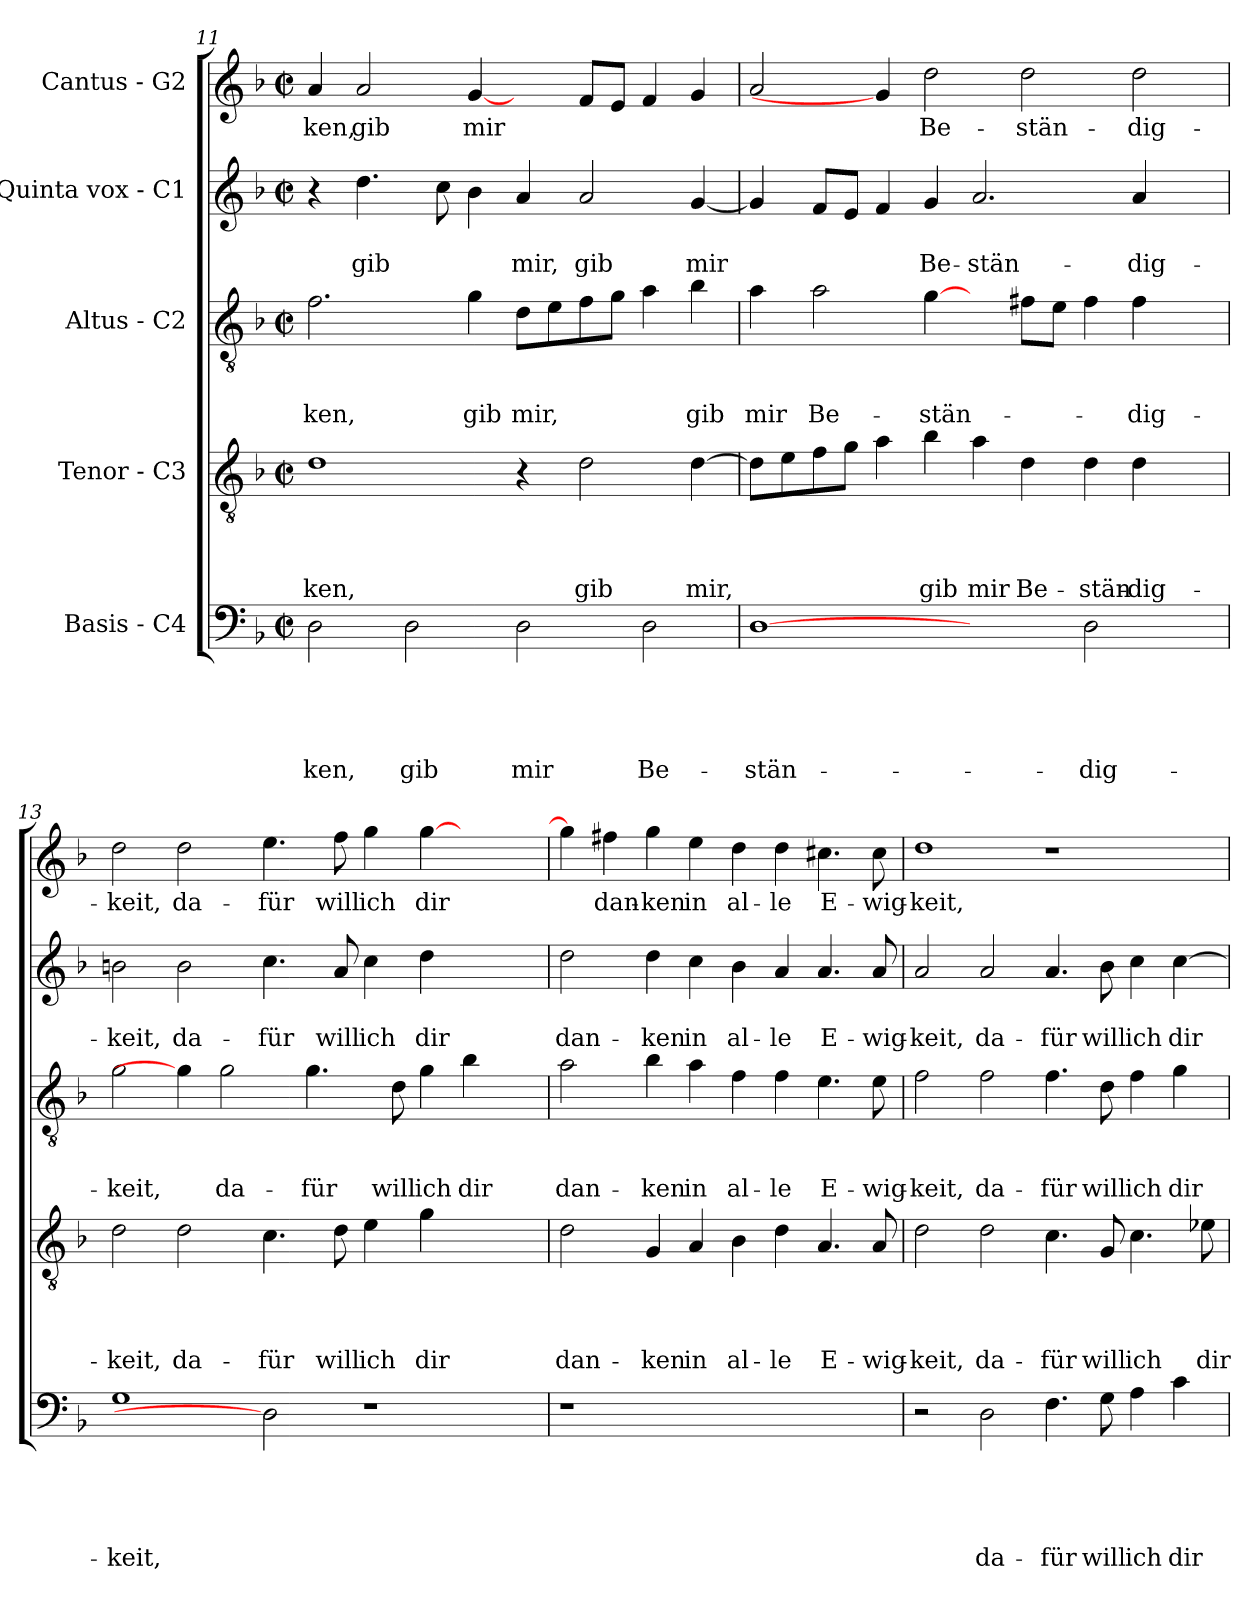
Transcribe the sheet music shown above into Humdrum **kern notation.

**kern	**text	**text	**text	**text	**text	**kern	**text	**text	**text	**text	**kern	**text	**text	**text	**kern	**text	**text	**kern	**text
*part5	*part5	*part5	*part5	*part5	*part5	*part4	*part4	*part4	*part4	*part4	*part3	*part3	*part3	*part3	*part2	*part2	*part2	*part1	*part1
*staff5	*staff5	*staff5	*staff5	*staff5	*staff5	*staff4	*staff4	*staff4	*staff4	*staff4	*staff3	*staff3	*staff3	*staff3	*staff2	*staff2	*staff2	*staff1	*staff1
*I"Basis - C4	*	*	*	*	*	*I"Tenor - C3	*	*	*	*	*I"Altus - C2	*	*	*	*I"Quinta vox - C1	*	*	*I"Cantus - G2	*
!!LO:LB:g=z
*clefF4	*	*	*	*	*	*clefGv2	*	*	*	*	*clefGv2	*	*	*	*clefG2	*	*	*clefG2	*
*k[b-]	*	*	*	*	*	*k[b-]	*	*	*	*	*k[b-]	*	*	*	*k[b-]	*	*	*k[b-]	*
*F:	*	*	*	*	*	*F:	*	*	*	*	*F:	*	*	*	*F:	*	*	*F:	*
*M2/2	*	*	*	*	*	*M2/2	*	*	*	*	*M2/2	*	*	*	*M2/2	*	*	*M2/2	*
*met(c|)	*	*	*	*	*	*met(c|)	*	*	*	*	*met(c|)	*	*	*	*met(c|)	*	*	*met(c|)	*
=11	=11	=11	=11	=11	=11	=11	=11	=11	=11	=11	=11	=11	=11	=11	=11	=11	=11	=11	=11
!	!	!	!	!	!LO:LY:b	!	!	!	!	!LO:LY:b	!	!	!	!LO:LY:b	!	!	!	!	!LO:LY:b
2D\	.	.	.	.	-ken,	1d	.	.	.	-ken,	2.f\	.	.	-ken,	4r	.	.	4a/	-ken,
!	!	!	!	!	!	!	!	!	!	!	!	!	!	!	!	!	!LO:LY:b	!	!LO:LY:b
.	.	.	.	.	.	.	.	.	.	.	.	.	.	.	4.dd\	.	gib	2a/	gib
!	!	!	!	!	!LO:LY:b	!	!	!	!	!	!	!	!	!	!	!	!	!	!
2D\	.	.	.	.	gib	.	.	.	.	.	.	.	.	.	.	.	.	.	.
.	.	.	.	.	.	.	.	.	.	.	.	.	.	.	8cc\	.	.	.	.
!	!	!	!	!	!	!	!	!	!	!	!	!	!	!LO:LY:b	!	!	!	!	!LO:LY:b
.	.	.	.	.	.	.	.	.	.	.	4g\	.	.	gib	4b-\	.	.	[4g/	mir
!	!	!	!	!	!LO:LY:b	!	!	!	!	!	!	!	!	!LO:LY:b	!	!	!LO:LY:b	!	!
2D\	.	.	.	.	mir	4r	.	.	.	.	8d\L	.	.	mir,	4a/	.	mir,	4ryy	.
.	.	.	.	.	.	.	.	.	.	.	8e\	.	.	.	.	.	.	.	.
!	!	!	!	!	!	!	!	!	!	!LO:LY:b	!	!	!	!	!	!	!LO:LY:b	!	!
.	.	.	.	.	.	2d\	.	.	.	gib	8f\	.	.	.	2a/	.	gib	8f/L	.
.	.	.	.	.	.	.	.	.	.	.	8g\J	.	.	.	.	.	.	8e/J	.
!	!	!	!	!	!LO:LY:b	!	!	!	!	!	!	!	!	!	!	!	!	!	!
2D\	.	.	.	.	Be-	.	.	.	.	.	4a\	.	.	.	.	.	.	4f/	.
!	!	!	!	!	!	!	!	!	!	!LO:LY:b	!	!	!	!LO:LY:b	!	!	!LO:LY:b	!	!
.	.	.	.	.	.	[4d\	.	.	.	mir,	4b-\	.	.	gib	[4g/	.	mir	4g/	.
=12	=12	=12	=12	=12	=12	=12	=12	=12	=12	=12	=12	=12	=12	=12	=12	=12	=12	=12	=12
!	!	!	!	!	!LO:LY:b	!	!	!	!	!	!	!	!	!LO:LY:b	!	!	!	!	!
[1D	.	.	.	.	-stän-	8d\L]	.	.	.	.	4a\	.	.	mir	4g/]	.	.	2a/	.
.	.	.	.	.	.	8e\	.	.	.	.	.	.	.	.	.	.	.	.	.
!	!	!	!	!	!	!	!	!	!	!	!	!	!	!LO:LY:b	!	!	!	!	!
.	.	.	.	.	.	8f\	.	.	.	.	2a\	.	.	Be-	8f/L	.	.	.	.
.	.	.	.	.	.	8g\J	.	.	.	.	.	.	.	.	8e/J	.	.	.	.
.	.	.	.	.	.	4a\	.	.	.	.	.	.	.	.	4f/	.	.	4g/]	.
!	!	!	!	!	!	!	!	!	!	!LO:LY:b	!	!	!	!LO:LY:b	!	!	!LO:LY:b	!	!LO:LY:b
.	.	.	.	.	.	4b-\	.	.	.	gib	[4g\	.	.	-stän-	4g/	.	Be-	2dd\	Be-
!	!	!	!	!	!	!	!	!	!	!LO:LY:b	!	!	!	!	!	!	!LO:LY:b	!	!
2ryy	.	.	.	.	.	4a\	.	.	.	mir	4ryy	.	.	.	2.a/	.	-stän-	.	.
!	!	!	!	!	!	!	!	!	!	!LO:LY:b	!	!	!	!	!	!	!	!	!LO:LY:b
.	.	.	.	.	.	4d\	.	.	.	Be-	8f#X\L	.	.	.	.	.	.	2dd\	-stän-
.	.	.	.	.	.	.	.	.	.	.	8e\J	.	.	.	.	.	.	.	.
!	!	!	!	!	!LO:LY:b	!	!	!	!	!LO:LY:b	!	!	!	!	!	!	!	!	!
2D\	.	.	.	.	-dig-	4d\	.	.	.	-stän-	4f#\	.	.	.	.	.	.	.	.
!	!	!	!	!	!	!	!	!	!	!LO:LY:b	!	!	!	!LO:LY:b	!	!	!LO:LY:b	!	!LO:LY:b
.	.	.	.	.	.	4d\	.	.	.	-dig-	4f#\	.	.	-dig-	4a/	.	-dig-	2dd\	-dig-
4ryy	.	.	.	.	.	4ryy	.	.	.	.	4ryy	.	.	.	4ryy	.	.	.	.
=13	=13	=13	=13	=13	=13	=13	=13	=13	=13	=13	=13	=13	=13	=13	=13	=13	=13	=13	=13
!	!	!	!	!	!LO:LY:b	!	!	!	!	!LO:LY:b	!	!	!	!LO:LY:b	!	!	!LO:LY:b	!	!LO:LY:b
1G	.	.	.	.	-keit,	2d\	.	.	.	-keit,	2g\	.	.	-keit,	2bn\	.	-keit,	2dd\	-keit,
!	!	!	!	!	!	!	!	!	!	!LO:LY:b	!	!	!	!	!	!	!LO:LY:b	!	!LO:LY:b
.	.	.	.	.	.	2d\	.	.	.	da-	4g\]	.	.	.	2b\	.	da-	2dd\	da-
!	!	!	!	!	!	!	!	!	!	!	!	!	!	!LO:LY:b	!	!	!	!	!
.	.	.	.	.	.	.	.	.	.	.	2g\	.	.	da-	.	.	.	.	.
!	!	!	!	!	!	!	!	!	!	!LO:LY:b	!	!	!	!	!	!	!LO:LY:b	!	!LO:LY:b
2D]	.	.	.	.	.	4.c\	.	.	.	-für	.	.	.	.	4.cc\	.	-für	4.ee\	-für
!	!	!	!	!	!	!	!	!	!	!	!	!	!	!LO:LY:b	!	!	!	!	!
.	.	.	.	.	.	.	.	.	.	.	4.g\	.	.	-für	.	.	.	.	.
!	!	!	!	!	!	!	!	!	!	!LO:LY:b	!	!	!	!	!	!	!LO:LY:b	!	!LO:LY:b
.	.	.	.	.	.	8d\	.	.	.	will	.	.	.	.	8a/	.	will	8ff\	will
!	!	!	!	!	!	!	!	!	!	!LO:LY:b	!	!	!	!	!	!	!LO:LY:b	!	!LO:LY:b
1r	.	.	.	.	.	4e\	.	.	.	ich	.	.	.	.	4cc\	.	ich	4gg\	ich
!	!	!	!	!	!	!	!	!	!	!	!	!	!	!LO:LY:b	!	!	!	!	!
.	.	.	.	.	.	.	.	.	.	.	8d\	.	.	will	.	.	.	.	.
!	!	!	!	!	!	!	!	!	!	!LO:LY:b	!	!	!	!LO:LY:b	!	!	!LO:LY:b	!	!LO:LY:b
.	.	.	.	.	.	4g\	.	.	.	dir	4g\	.	.	ich	4dd\	.	dir	[4gg\	dir
!	!	!	!	!	!	!	!	!	!	!	!	!	!	!LO:LY:b	!	!	!	!	!
.	.	.	.	.	.	2ryy	.	.	.	.	4b-\	.	.	dir	2ryy	.	.	2ryy	.
.	.	.	.	.	.	.	.	.	.	.	4ryy	.	.	.	.	.	.	.	.
!!LO:PB:g=z
=14	=14	=14	=14	=14	=14	=14	=14	=14	=14	=14	=14	=14	=14	=14	=14	=14	=14	=14	=14
!	!	!	!	!	!	!	!	!	!	!LO:LY:b	!	!	!	!LO:LY:b	!	!	!LO:LY:b	!	!
1r	.	.	.	.	.	2d\	.	.	.	dan-	2a\	.	.	dan-	2dd\	.	dan-	4gg\]	.
!	!	!	!	!	!	!	!	!	!	!	!	!	!	!	!	!	!	!	!LO:LY:b
.	.	.	.	.	.	.	.	.	.	.	.	.	.	.	.	.	.	4ff#X\	dan-
!	!	!	!	!	!	!	!	!	!	!LO:LY:b	!	!	!	!LO:LY:b	!	!	!LO:LY:b	!	!LO:LY:b
.	.	.	.	.	.	4G/	.	.	.	-ken	4b-\	.	.	-ken	4dd\	.	-ken	4gg\	-ken
!	!	!	!	!	!	!	!	!	!	!LO:LY:b	!	!	!	!LO:LY:b	!	!	!LO:LY:b	!	!LO:LY:b
.	.	.	.	.	.	4A/	.	.	.	in	4a\	.	.	in	4cc\	.	in	4ee\	in
!	!	!	!	!	!	!	!	!	!	!LO:LY:b	!	!	!	!LO:LY:b	!	!	!LO:LY:b	!	!LO:LY:b
1ryy	.	.	.	.	.	4B-\	.	.	.	al-	4f\	.	.	al-	4b-\	.	al-	4dd\	al-
!	!	!	!	!	!	!	!	!	!	!LO:LY:b	!	!	!	!LO:LY:b	!	!	!LO:LY:b	!	!LO:LY:b
.	.	.	.	.	.	4d\	.	.	.	-le	4f\	.	.	-le	4a/	.	-le	4dd\	-le
!	!	!	!	!	!	!	!	!	!	!LO:LY:b	!	!	!	!LO:LY:b	!	!	!LO:LY:b	!	!LO:LY:b
.	.	.	.	.	.	4.A/	.	.	.	E-	4.e\	.	.	E-	4.a/	.	E-	4.cc#X\	E-
!	!	!	!	!	!	!	!	!	!	!LO:LY:b	!	!	!	!LO:LY:b	!	!	!LO:LY:b	!	!LO:LY:b
.	.	.	.	.	.	8A/	.	.	.	-wig-	8e\	.	.	-wig-	8a/	.	-wig-	8cc#\	-wig-
=15	=15	=15	=15	=15	=15	=15	=15	=15	=15	=15	=15	=15	=15	=15	=15	=15	=15	=15	=15
!	!	!	!	!	!	!	!	!	!	!LO:LY:b	!	!	!	!LO:LY:b	!	!	!LO:LY:b	!	!LO:LY:b
2r	.	.	.	.	.	2d\	.	.	.	-keit,	2f\	.	.	-keit,	2a/	.	-keit,	1dd	-keit,
!	!	!	!	!	!LO:LY:b	!	!	!	!	!LO:LY:b	!	!	!	!LO:LY:b	!	!	!LO:LY:b	!	!
2D\	.	.	.	.	da-	2d\	.	.	.	da-	2f\	.	.	da-	2a/	.	da-	.	.
!	!	!	!	!	!LO:LY:b	!	!	!	!	!LO:LY:b	!	!	!	!LO:LY:b	!	!	!LO:LY:b	!	!
4.F\	.	.	.	.	-für	4.c\	.	.	.	-für	4.f\	.	.	-für	4.a/	.	-für	1r	.
!	!	!	!	!	!LO:LY:b	!	!	!	!	!LO:LY:b	!	!	!	!LO:LY:b	!	!	!LO:LY:b	!	!
8G\	.	.	.	.	will	8G/	.	.	.	will	8d\	.	.	will	8b-\	.	will	.	.
!	!	!	!	!	!LO:LY:b	!	!	!	!	!LO:LY:b	!	!	!	!LO:LY:b	!	!	!LO:LY:b	!	!
4A\	.	.	.	.	ich	4.c\	.	.	.	ich	4f\	.	.	ich	4cc\	.	ich	.	.
!	!	!	!	!	!LO:LY:b	!	!	!	!	!	!	!	!	!LO:LY:b	!	!	!LO:LY:b	!	!
4c\	.	.	.	.	dir	.	.	.	.	.	4g\	.	.	dir	[4cc\	.	dir	.	.
!	!	!	!	!	!	!	!	!	!	!LO:LY:b	!	!	!	!	!	!	!	!	!
.	.	.	.	.	.	8e-X\	.	.	.	dir	.	.	.	.	.	.	.	.	.
=	=	=	=	=	=	=	=	=	=	=	=	=	=	=	=	=	=	=	=
*-	*-	*-	*-	*-	*-	*-	*-	*-	*-	*-	*-	*-	*-	*-	*-	*-	*-	*-	*-
